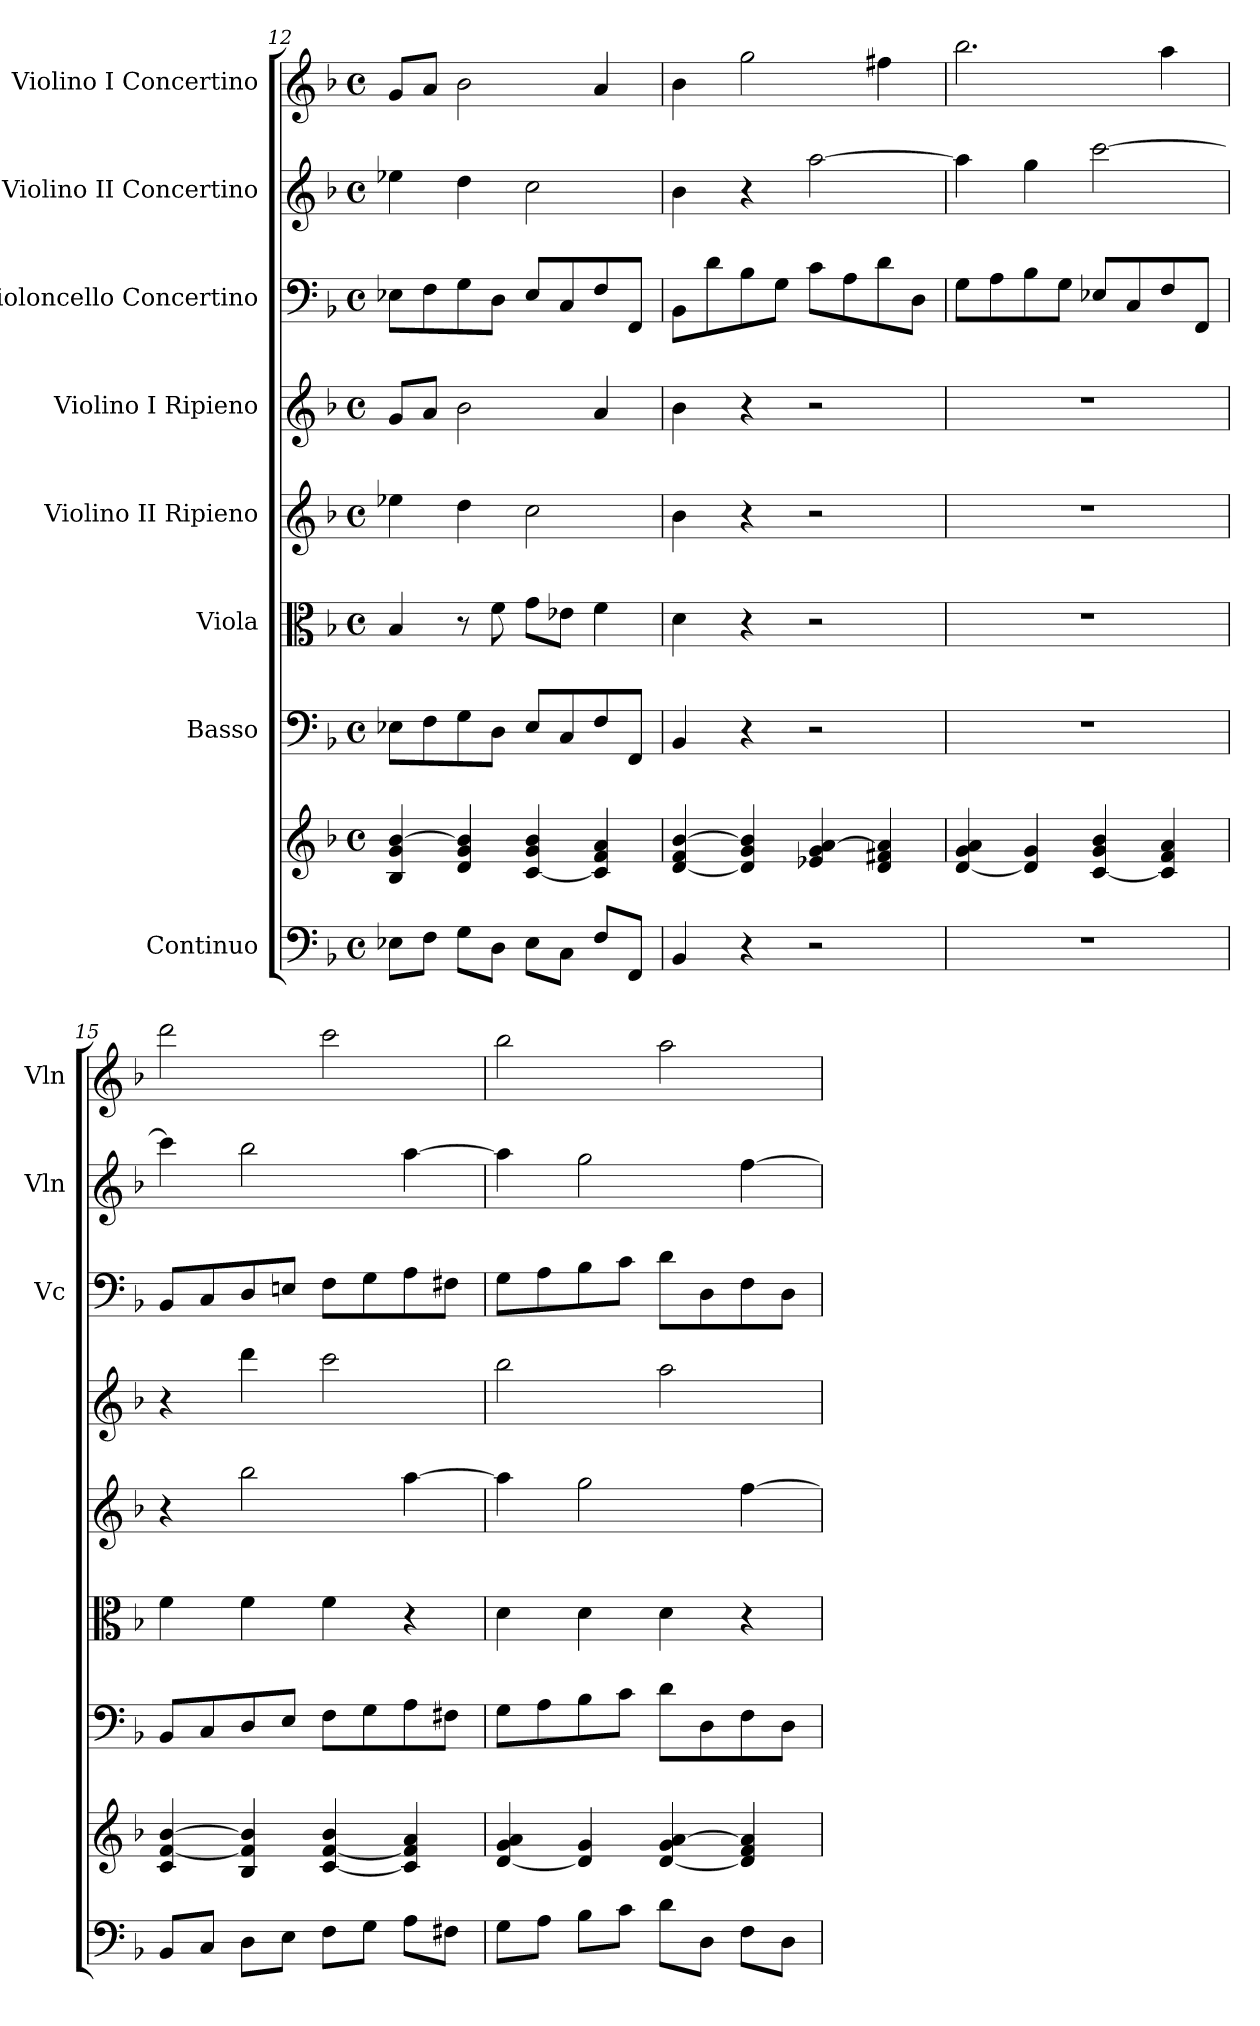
**kern	**kern	**kern	**kern	**kern	**kern	**kern	**kern	**kern
*part8	*part8	*part7	*part6	*part5	*part4	*part3	*part2	*part1
*staff9	*staff8	*staff7	*staff6	*staff5	*staff4	*staff3	*staff2	*staff1
*I"Continuo	*	*I"Basso	*I"Viola	*I"Violino II Ripieno	*I"Violino I Ripieno	*I"Violoncello Concertino	*I"Violino II Concertino	*I"Violino I Concertino
*	*	*	*	*	*	*I'Vc	*I'Vln	*I'Vln
*clefF4	*clefG2	*clefF4	*clefC3	*clefG2	*clefG2	*clefF4	*clefG2	*clefG2
*k[b-]	*k[b-]	*k[b-]	*k[b-]	*k[b-]	*k[b-]	*k[b-]	*k[b-]	*k[b-]
*M4/4	*M4/4	*M4/4	*M4/4	*M4/4	*M4/4	*M4/4	*M4/4	*M4/4
*met(c)	*met(c)	*met(c)	*met(c)	*met(c)	*met(c)	*met(c)	*met(c)	*met(c)
=12	=12	=12	=12	=12	=12	=12	=12	=12
8E-X\L	4B-/ 4g/ [4b-/	8E-X\L	4B-/	4ee-X\	8g/L	8E-X\L	4ee-X\	8g/L
8F\J	.	8F\	.	.	8a/J	8F\	.	8a/J
8G\L	4d/ 4g/ 4b-/]	8G\	8r	4dd\	2b-\	8G\	4dd\	2b-\
8D\J	.	8D\J	8f\	.	.	8D\J	.	.
8E-\L	[4c/ 4g/ 4b-/	8E-/L	8g\L	2cc\	.	8E-/L	2cc\	.
8C\J	.	8C/	8e-X\J	.	.	8C/	.	.
8F/L	4c/] 4f/ 4a/	8F/	4f\	.	4a/	8F/	.	4a/
8FF/J	.	8FF/J	.	.	.	8FF/J	.	.
=13	=13	=13	=13	=13	=13	=13	=13	=13
4BB-/	[4d/ 4f/ [4b-/	4BB-/	4d\	4b-\	4b-\	8BB-\L	4b-\	4b-\
.	.	.	.	.	.	8d\	.	.
4r	4d/] 4g/ 4b-/]	4r	4r	4r	4r	8B-\	4r	2gg\
.	.	.	.	.	.	8G\J	.	.
2r	4e-X/ 4g/ [4a/	2r	2r	2r	2r	8c\L	[2aa\	.
.	.	.	.	.	.	8A\	.	.
.	4d/ 4f#X/ 4a/]	.	.	.	.	8d\	.	4ff#X\
.	.	.	.	.	.	8D\J	.	.
!!LO:LB:g=z
=14	=14	=14	=14	=14	=14	=14	=14	=14
1r	[4d/ 4g/ 4a/	1r	1r	1r	1r	8G\L	4aa\]	2.bb-\
.	.	.	.	.	.	8A\	.	.
.	4d/] 4g/	.	.	.	.	8B-\	4gg\	.
.	.	.	.	.	.	8G\J	.	.
.	[4c/ 4g/ 4b-/	.	.	.	.	8E-X/L	[2ccc\	.
.	.	.	.	.	.	8C/	.	.
.	4c/] 4f/ 4a/	.	.	.	.	8F/	.	4aa\
.	.	.	.	.	.	8FF/J	.	.
=15	=15	=15	=15	=15	=15	=15	=15	=15
8BB-/L	4c/ [4f/ [4b-/	8BB-/L	4f\	4r	4r	8BB-/L	4ccc\]	2ddd\
8C/J	.	8C/	.	.	.	8C/	.	.
8D\L	4B-/ 4f/] 4b-/]	8D/	4f\	2bb-\	4ddd\	8D/	2bb-\	.
8E\J	.	8E/J	.	.	.	8En/J	.	.
8F\L	[4c/ [4f/ 4b-/	8F\L	4f\	.	2ccc\	8F\L	.	2ccc\
8G\J	.	8G\	.	.	.	8G\	.	.
8A\L	4c/] 4f/] 4a/	8A\	4r	[4aa\	.	8A\	[4aa\	.
8F#X\J	.	8F#X\J	.	.	.	8F#X\J	.	.
=16	=16	=16	=16	=16	=16	=16	=16	=16
8G\L	[4d/ 4g/ 4a/	8G\L	4d\	4aa\]	2bb-\	8G\L	4aa\]	2bb-\
8A\J	.	8A\	.	.	.	8A\	.	.
8B-\L	4d/] 4g/	8B-\	4d\	2gg\	.	8B-\	2gg\	.
8c\J	.	8c\J	.	.	.	8c\J	.	.
8d\L	[4d/ 4g/ [4a/	8d\L	4d\	.	2aa\	8d\L	.	2aa\
8D\J	.	8D\	.	.	.	8D\	.	.
8F\L	4d/] 4f/ 4a/]	8F\	4r	[4ff\	.	8F\	[4ff\	.
8D\J	.	8D\J	.	.	.	8D\J	.	.
=	=	=	=	=	=	=	=	=
*-	*-	*-	*-	*-	*-	*-	*-	*-
